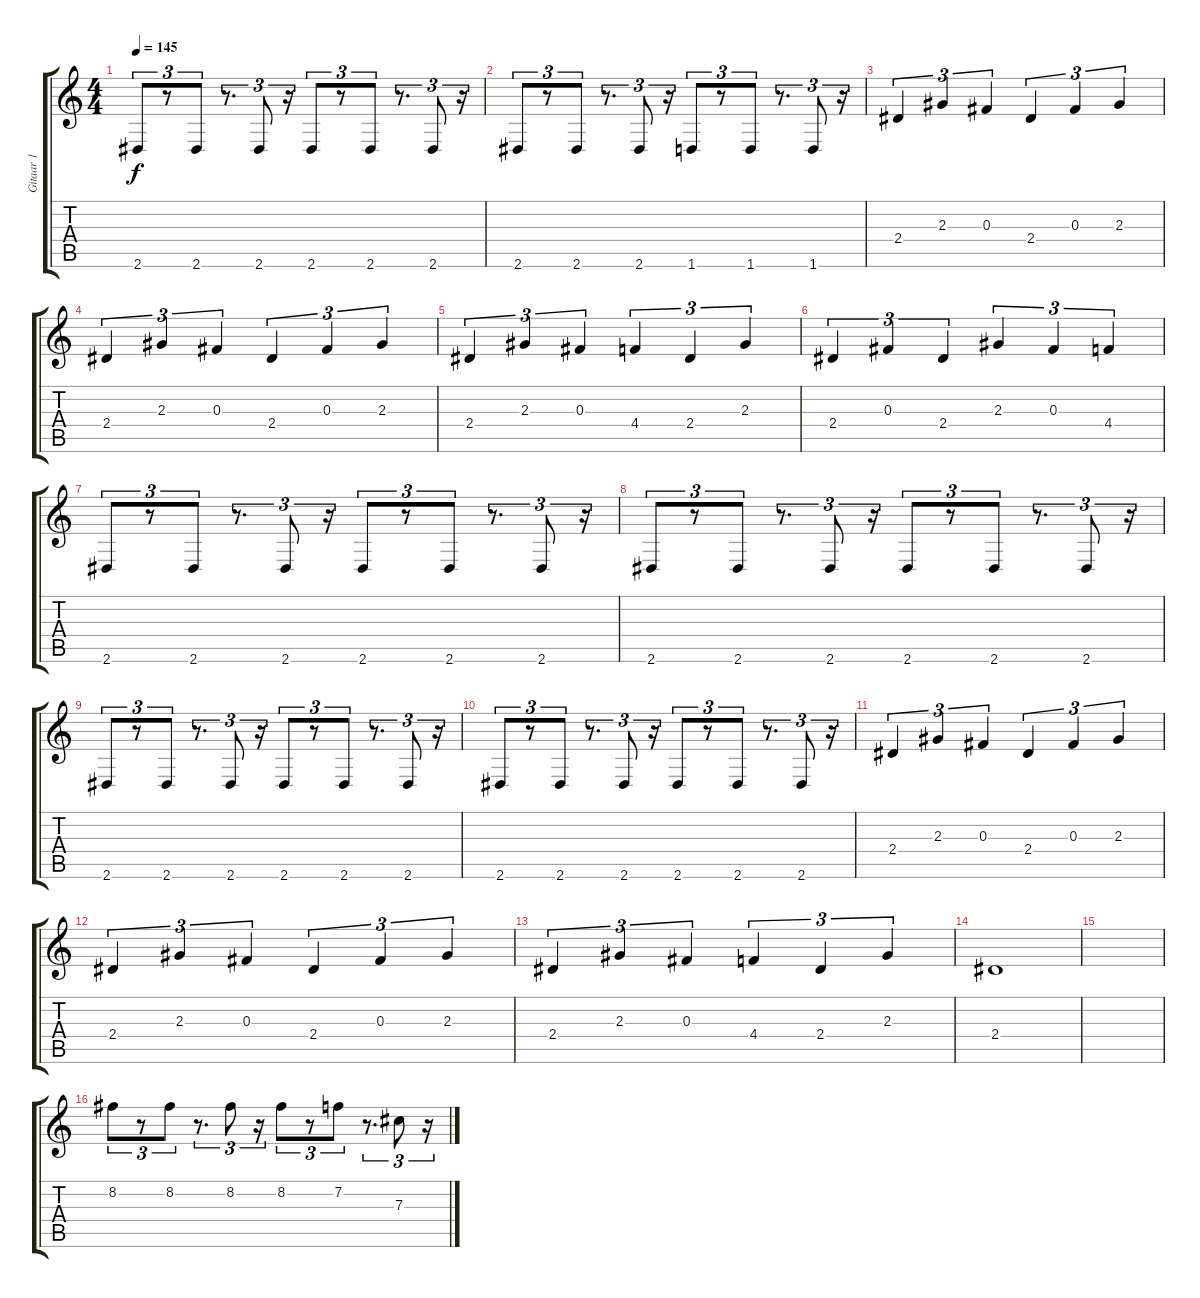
\track ("Gitaar 1" "Gitaar 1") {instrument distortionguitar}
\staff {score tabs}
\tuning (Eb4 Bb3 Gb3 Db3 Ab2 Db2) {hide}
\ts (4 4)
\tempo 145
\clef g2
\ks c
2.6.8{tu (3 2) dy f} r.8{tu (3 2)} 2.6.8{tu (3 2)} r.8{d tu (3 2)} 2.6.8{tu (3 2)} r.16{tu (3 2)} 2.6.8{tu (3 2)} r.8{tu (3 2)} 2.6.8{tu (3 2)} r.8{d tu (3 2)} 2.6.8{tu (3 2)} r.16{tu (3 2)} |
2.6.8{tu (3 2)} r.8{tu (3 2)} 2.6.8{tu (3 2)} r.8{d tu (3 2)} 2.6.8{tu (3 2)} r.16{tu (3 2)} 1.6.8{tu (3 2)} r.8{tu (3 2)} 1.6.8{tu (3 2)} r.8{d tu (3 2)} 1.6.8{tu (3 2)} r.16{tu (3 2)} |
2.4.4{tu (3 2)} 2.3.4{tu (3 2)} 0.3.4{tu (3 2)} 2.4.4{tu (3 2)} 0.3.4{tu (3 2)} 2.3.4{tu (3 2)} |
2.4.4{tu (3 2)} 2.3.4{tu (3 2)} 0.3.4{tu (3 2)} 2.4.4{tu (3 2)} 0.3.4{tu (3 2)} 2.3.4{tu (3 2)} |
2.4.4{tu (3 2)} 2.3.4{tu (3 2)} 0.3.4{tu (3 2)} 4.4.4{tu (3 2)} 2.4.4{tu (3 2)} 2.3.4{tu (3 2)} |
2.4.4{tu (3 2)} 0.3.4{tu (3 2)} 2.4.4{tu (3 2)} 2.3.4{tu (3 2)} 0.3.4{tu (3 2)} 4.4.4{tu (3 2)} |
2.6.8{tu (3 2)} r.8{tu (3 2)} 2.6.8{tu (3 2)} r.8{d tu (3 2)} 2.6.8{tu (3 2)} r.16{tu (3 2)} 2.6.8{tu (3 2)} r.8{tu (3 2)} 2.6.8{tu (3 2)} r.8{d tu (3 2)} 2.6.8{tu (3 2)} r.16{tu (3 2)} |
2.6.8{tu (3 2)} r.8{tu (3 2)} 2.6.8{tu (3 2)} r.8{d tu (3 2)} 2.6.8{tu (3 2)} r.16{tu (3 2)} 2.6.8{tu (3 2)} r.8{tu (3 2)} 2.6.8{tu (3 2)} r.8{d tu (3 2)} 2.6.8{tu (3 2)} r.16{tu (3 2)} |
2.6.8{tu (3 2)} r.8{tu (3 2)} 2.6.8{tu (3 2)} r.8{d tu (3 2)} 2.6.8{tu (3 2)} r.16{tu (3 2)} 2.6.8{tu (3 2)} r.8{tu (3 2)} 2.6.8{tu (3 2)} r.8{d tu (3 2)} 2.6.8{tu (3 2)} r.16{tu (3 2)} |
2.6.8{tu (3 2)} r.8{tu (3 2)} 2.6.8{tu (3 2)} r.8{d tu (3 2)} 2.6.8{tu (3 2)} r.16{tu (3 2)} 2.6.8{tu (3 2)} r.8{tu (3 2)} 2.6.8{tu (3 2)} r.8{d tu (3 2)} 2.6.8{tu (3 2)} r.16{tu (3 2)} |
2.4.4{tu (3 2)} 2.3.4{tu (3 2)} 0.3.4{tu (3 2)} 2.4.4{tu (3 2)} 0.3.4{tu (3 2)} 2.3.4{tu (3 2)} |
2.4.4{tu (3 2)} 2.3.4{tu (3 2)} 0.3.4{tu (3 2)} 2.4.4{tu (3 2)} 0.3.4{tu (3 2)} 2.3.4{tu (3 2)} |
2.4.4{tu (3 2)} 2.3.4{tu (3 2)} 0.3.4{tu (3 2)} 4.4.4{tu (3 2)} 2.4.4{tu (3 2)} 2.3.4{tu (3 2)} |
2.4.1 |
|
8.2.8{tu (3 2)} r.8{tu (3 2)} 8.2.8{tu (3 2)} r.8{d tu (3 2)} 8.2.8{tu (3 2)} r.16{tu (3 2)} 8.2.8{tu (3 2)} r.8{tu (3 2)} 7.2.8{tu (3 2)} r.8{d tu (3 2)} 7.3.8{tu (3 2)} r.16{tu (3 2)}
